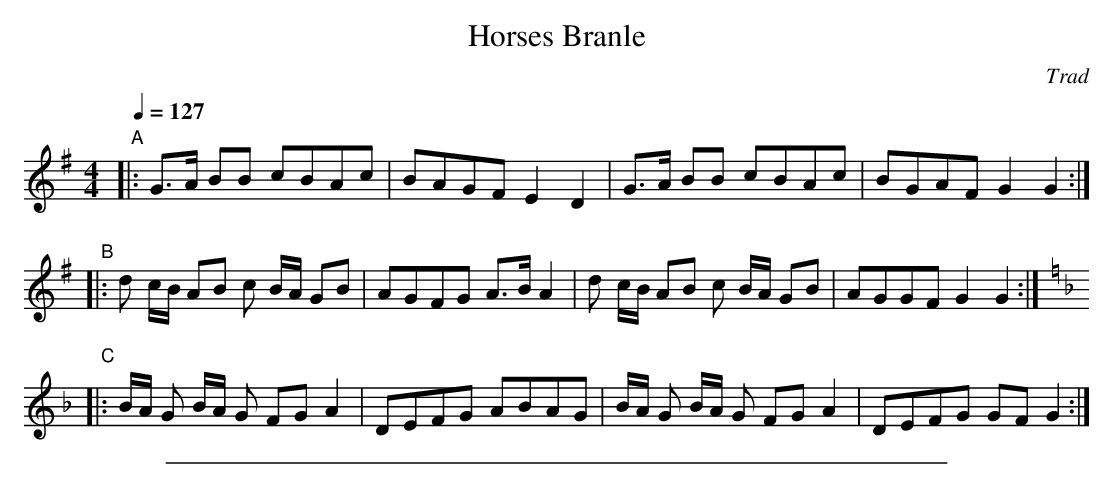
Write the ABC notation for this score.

X:1
T: Horses Branle
M:4/4
L:1/8
Q:1/4=127
C:Trad
K:G
"A"\
|: G>A BB cBAc | BAGF E2D2 | G>A BB cBAc | BGAF G2 G2 :|
"B"\
|: d c/B/ AB c B/A/ GB | AGFG A>B A2 |  d c/B/ AB c B/A/ GB | AGGF G2 G2 :|
K:F
"C"\
|: B/A/ G B/A/ G FG A2 | DEFG ABAG |  B/A/ G B/A/ G FG A2 | DEFG GF G2 :|
